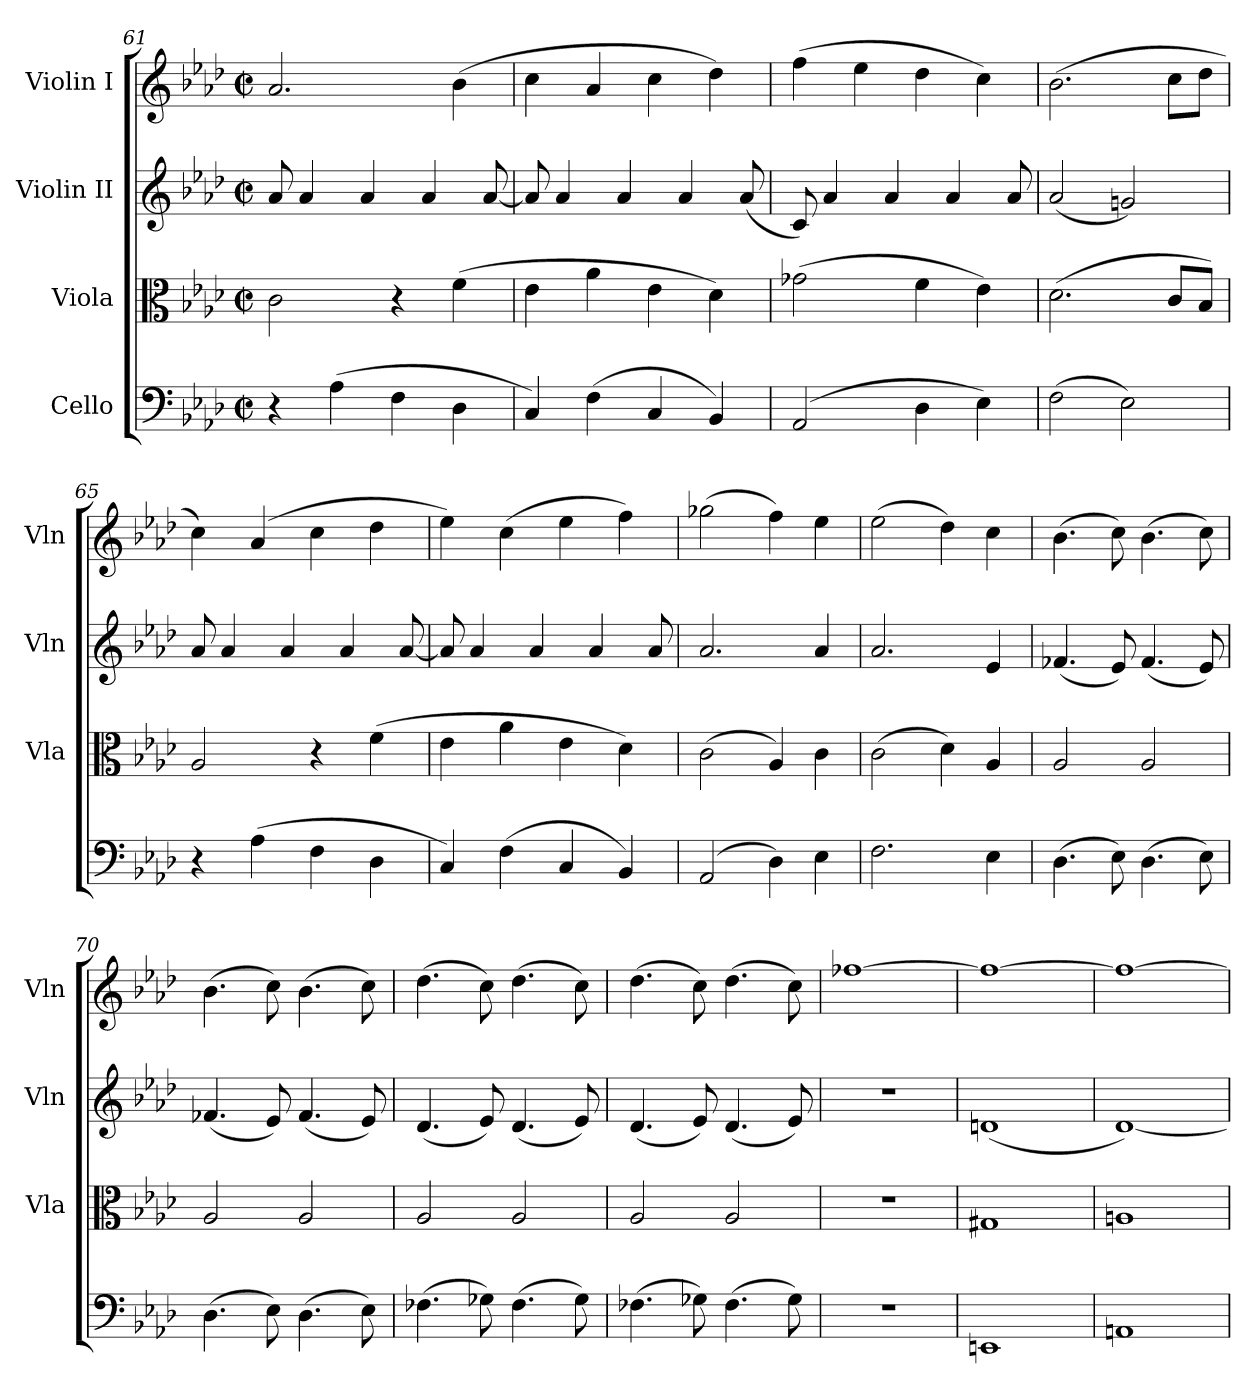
**kern	**kern	**kern	**kern
*part4	*part3	*part2	*part1
*staff4	*staff3	*staff2	*staff1
*I"Cello	*I"Viola	*I"Violin II	*I"Violin I
*	*I'Vla	*I'Vln	*I'Vln
*clefF4	*clefC3	*clefG2	*clefG2
*k[b-e-a-d-]	*k[b-e-a-d-]	*k[b-e-a-d-]	*k[b-e-a-d-]
*M2/2	*M2/2	*M2/2	*M2/2
*met(c|)	*met(c|)	*met(c|)	*met(c|)
=61	=61	=61	=61
4r	2c\	8a-/	2.a-/
.	.	4a-/	.
(>4A-\	.	.	.
.	.	4a-/	.
4F\	4r	.	.
.	.	4a-/	.
4D-\	(>4f\	.	(>4b-\
.	.	[8a-/	.
=62	=62	=62	=62
4C/)	4e-\	8a-/]	4cc\
.	.	4a-/	.
(>4F\	4a-\	.	4a-/
.	.	4a-/	.
4C/	4e-\	.	4cc\
.	.	4a-/	.
4BB-/)	4d-\)	.	4dd-\)
.	.	(<8a-/	.
=63	=63	=63	=63
(>2AA-/	(>2g-X\	8c/)	(>4ff\
.	.	4a-/	.
.	.	.	4ee-\
.	.	4a-/	.
4D-\	4f\	.	4dd-\
.	.	4a-/	.
4E-\)	4e-\)	.	4cc\)
.	.	8a-/	.
=64	=64	=64	=64
(>2F\	(>2.d-\	(<2a-/	(>2.b-\
2E-\)	.	2gn/)	.
.	8c/L	.	8cc\L
.	8B-/J)	.	8dd-\J
=65	=65	=65	=65
4r	2A-/	8a-/	4cc\)
.	.	4a-/	.
(>4A-\	.	.	(>4a-/
.	.	4a-/	.
4F\	4r	.	4cc\
.	.	4a-/	.
4D-\	(>4f\	.	4dd-\
.	.	[8a-/	.
=66	=66	=66	=66
4C/)	4e-\	8a-/]	4ee-\)
.	.	4a-/	.
(>4F\	4a-\	.	(>4cc\
.	.	4a-/	.
4C/	4e-\	.	4ee-\
.	.	4a-/	.
4BB-/)	4d-\)	.	4ff\)
.	.	8a-/	.
=67	=67	=67	=67
(>2AA-/	(>2c\	2.a-/	(>2gg-X\
4D-\)	4A-/)	.	4ff\)
4E-\	4c\	4a-/	4ee-\
=68	=68	=68	=68
2.F\	(>2c\	2.a-/	(>2ee-\
.	4d-\)	.	4dd-\)
4E-\	4A-/	4e-/	4cc\
=69	=69	=69	=69
(>4.D-\	2A-/	(<4.f-X/	(>4.b-\
8E-\)	.	8e-/)	8cc\)
(>4.D-\	2A-/	(<4.f-/	(>4.b-\
8E-\)	.	8e-/)	8cc\)
=70	=70	=70	=70
(>4.D-\	2A-/	(<4.f-X/	(>4.b-\
8E-\)	.	8e-/)	8cc\)
(>4.D-\	2A-/	(<4.f-/	(>4.b-\
8E-\)	.	8e-/)	8cc\)
!!LO:LB:g=z
=71	=71	=71	=71
(>4.F-X\	2A-/	(<4.d-/	(>4.dd-\
8G-X\)	.	8e-/)	8cc\)
(>4.F-\	2A-/	(<4.d-/	(>4.dd-\
8G-\)	.	8e-/)	8cc\)
=72	=72	=72	=72
(>4.F-X\	2A-/	(<4.d-/	(>4.dd-\
8G-X\)	.	8e-/)	8cc\)
(>4.F-\	2A-/	(<4.d-/	(>4.dd-\
8G-\)	.	8e-/)	8cc\)
=73	=73	=73	=73
1r	1r	1r	[1ff-X
=74	=74	=74	=74
1EEn	1G#X	(<1dn	1ff-_
=75	=75	=75	=75
1AAn	1An	[1d-)	1ff-_
=	=	=	=
*-	*-	*-	*-
